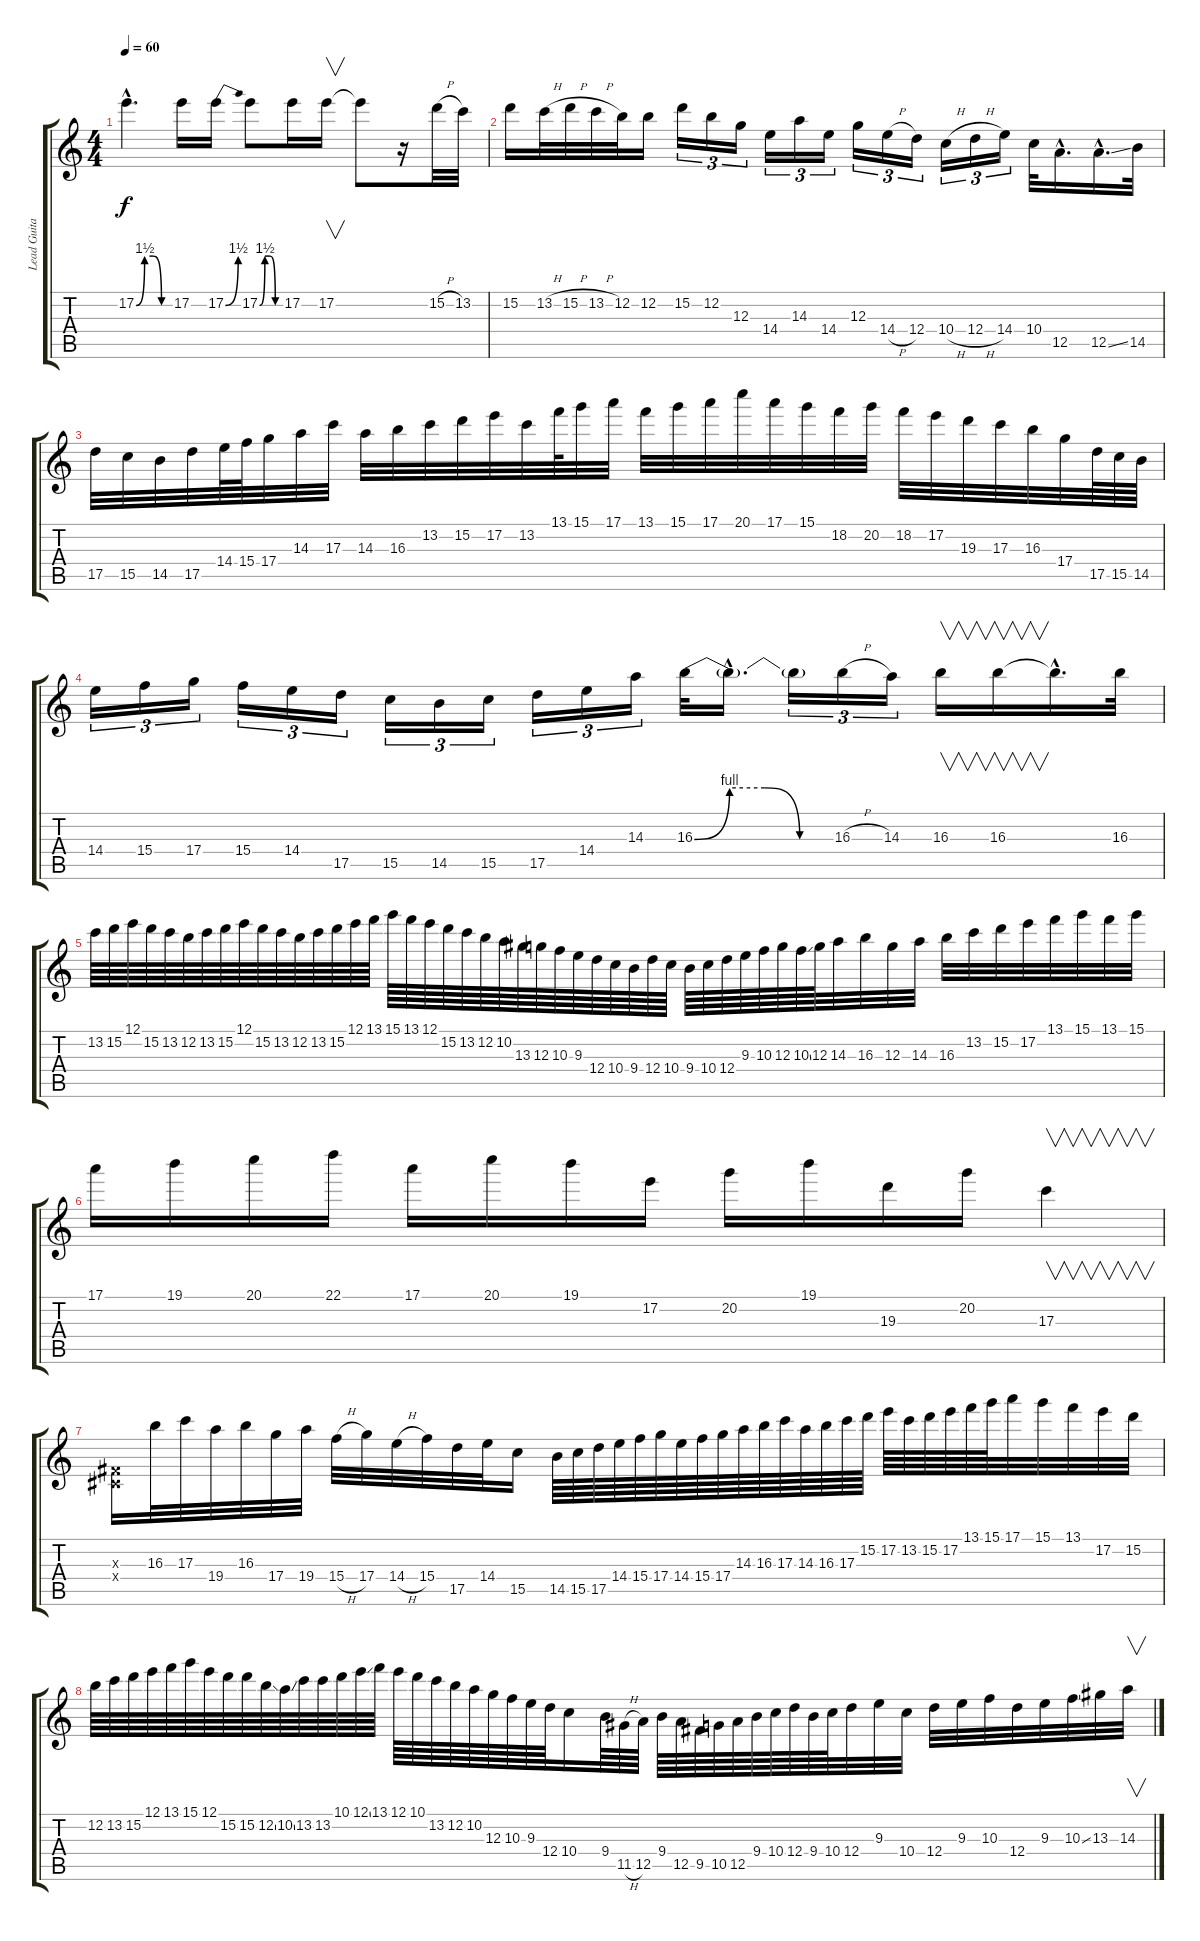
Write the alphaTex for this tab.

\track ("Lead Guitar" "Lead Guita") {instrument distortionguitar}
\staff {score tabs}
\tuning (E4 B3 G3 D3 A2 E2) {hide}
\ts (4 4)
\tempo 60
\clef g2
\ks c
17.2{be (custom 0 0 15 6 30 6 45 0 60 0) hac}.4{d dy f} 17.2.16 17.2{be (bend 0 0 60 6)}.16 17.2{be (custom 0 0 15 6 30 6 45 0 60 0)}.8 17.2.16 17.2.16{v} 17.2{t}.8 r.16 15.2{h}.32 13.2.32 |
15.2.16 13.2{h}.32 15.2{h}.32 13.2{h}.32 12.2.32 12.2.16 15.2.16{tu (3 2)} 12.2.16{tu (3 2)} 12.3.16{tu (3 2)} 14.4.16{tu (3 2)} 14.3.16{tu (3 2)} 14.4.16{tu (3 2)} 12.3.16{tu (3 2)} 14.4{h}.16{tu (3 2)} 12.4.16{tu (3 2)} 10.4{h}.16{tu (3 2)} 12.4{h}.16{tu (3 2)} 14.4.16{tu (3 2)} 10.4.32 12.5{hac}.16{d} 12.5{ss hac}.16{d} 14.5.32 |
17.5.32 15.5.32 14.5.32 17.5.32 14.4.64 15.4.64 17.4.32 14.3.32 17.3.32 14.3.32 16.3.32 13.2.32 15.2.32 17.2.32 13.2.32 13.1.64 15.1.32 17.1.32 13.1.32 15.1.32 17.1.32 20.1.32 17.1.32 15.1.32 18.2.32 20.2.32 18.2.32 17.2.32 19.3.32 17.3.32 16.3.32 17.4.32 17.5.64 15.5.64 14.5.64 |
14.4.16{tu (3 2)} 15.4.16{tu (3 2)} 17.4.16{tu (3 2)} 15.4.16{tu (3 2)} 14.4.16{tu (3 2)} 17.5.16{tu (3 2)} 15.5.16{tu (3 2)} 14.5.16{tu (3 2)} 15.5.16{tu (3 2)} 17.5.16{tu (3 2)} 14.4.16{tu (3 2)} 14.3.16{tu (3 2)} 16.3{be (custom 0 0 15 4 30 4 45 0 60 0)}.32 16.3{hac t}.16{d} 16.3{t}.16{tu (3 2)} 16.3{h}.16{tu (3 2)} 14.3.16{tu (3 2)} 16.3.16{v} 16.3.16{v} 16.3{hac t}.16{d} 16.3.32 |
13.2.64 15.2.64 12.1.64 15.2.64 13.2.64 12.2.64 13.2.64 15.2.64 12.1.64 15.2.64 13.2.64 12.2.64 13.2.64 15.2.64 12.1.64 13.1.64 15.1.64 13.1.64 12.1.64 15.2.64 13.2.64 12.2.64 10.2.64 13.3.64 12.3.64 10.3.64 9.3.64 12.4.64 10.4.64 9.4.64 12.4.64 10.4.64 9.4.64 10.4.64 12.4.64 9.3.64 10.3.64 12.3.64 10.3{ss}.64 12.3.64 14.3.32 16.3.32 12.3.32 14.3.32 16.3.32 13.2.32 15.2.32 17.2.32 13.1.32 15.1.32 13.1.32 15.1.32 |
17.1.16 19.1.16 20.1.16 22.1.16 17.1.16 20.1.16 19.1.16 17.2.16 20.2.16 19.1.16 19.3.16 20.2.16 17.3.4{v} |
(-1.3{x} -1.4{x}).16 16.3.32 17.3.32 19.4.32 16.3.32 17.4.32 19.4.32 15.4{h}.32 17.4.32 14.4{h}.32 15.4.32 17.5.32 14.4.32 15.5.16 14.5.64 15.5.64 17.5.64 14.4.64 15.4.64 17.4.64 14.4.64 15.4.64 17.4.64 14.3.64 16.3.64 17.3.64 14.3.64 16.3.64 17.3.64 15.2.64 17.2.64 13.2.64 15.2.64 17.2.64 13.1.64 15.1.64 17.1.32 15.1.32 13.1.32 17.2.32 15.2.32 |
12.2.64 13.2.64 15.2.64 12.1.64 13.1.64 15.1.64 12.1.64 15.2.64 15.2.64 12.2{ss}.64 10.2{ss}.64 13.2.64 13.2.64 10.1.64 12.1{ss}.64 13.1.64 12.1.64 10.1.64 13.2.64 12.2.64 10.2.64 12.3.64 10.3.64 9.3.64 12.4.64 10.4.16 9.4.64 11.5{h}.64 12.5.64 9.4.64 12.5.64 9.5.64 10.5.64 12.5.64 9.4.64 10.4.64 12.4.64 9.4.64 10.4.64 12.4.32 9.3.32 10.4.32 12.4.32 9.3.32 10.3.32 12.4.32 9.3.32 10.3{ss}.32 13.3.32 14.3.32{v}
